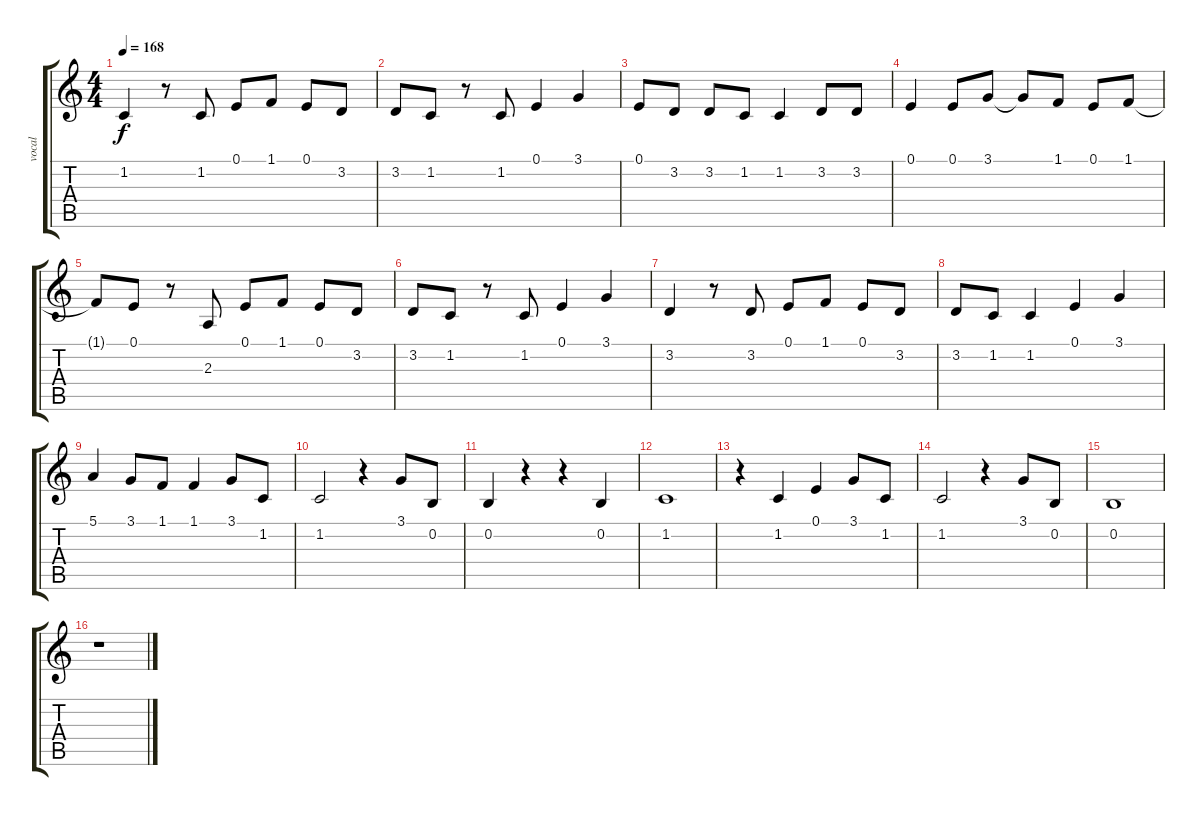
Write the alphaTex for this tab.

\track ("vocal" "vocal") {instrument acousticgrandpiano}
\staff {score tabs}
\tuning (E4 B3 G3 D3 A2 E2) {hide}
\ts (4 4)
\tempo 168
\clef g2
\ks c
1.2.4{dy f} r.8 1.2.8 0.1.8 1.1.8 0.1.8 3.2.8 |
3.2.8 1.2.8 r.8 1.2.8 0.1.4 3.1.4 |
0.1.8 3.2.8 3.2.8 1.2.8 1.2.4 3.2.8 3.2.8 |
0.1.4 0.1.8 3.1.8 3.1{t}.8 1.1.8 0.1.8 1.1.8 |
1.1{t}.8 0.1.8 r.8 2.3.8 0.1.8 1.1.8 0.1.8 3.2.8 |
3.2.8 1.2.8 r.8 1.2.8 0.1.4 3.1.4 |
3.2.4 r.8 3.2.8 0.1.8 1.1.8 0.1.8 3.2.8 |
3.2.8 1.2.8 1.2.4 0.1.4 3.1.4 |
5.1.4 3.1.8 1.1.8 1.1.4 3.1.8 1.2.8 |
1.2.2 r.4 3.1.8 0.2.8 |
0.2.4 r.4 r.4 0.2.4 |
1.2.1 |
r.4 1.2.4 0.1.4 3.1.8 1.2.8 |
1.2.2 r.4 3.1.8 0.2.8 |
0.2.1 |
r.1
